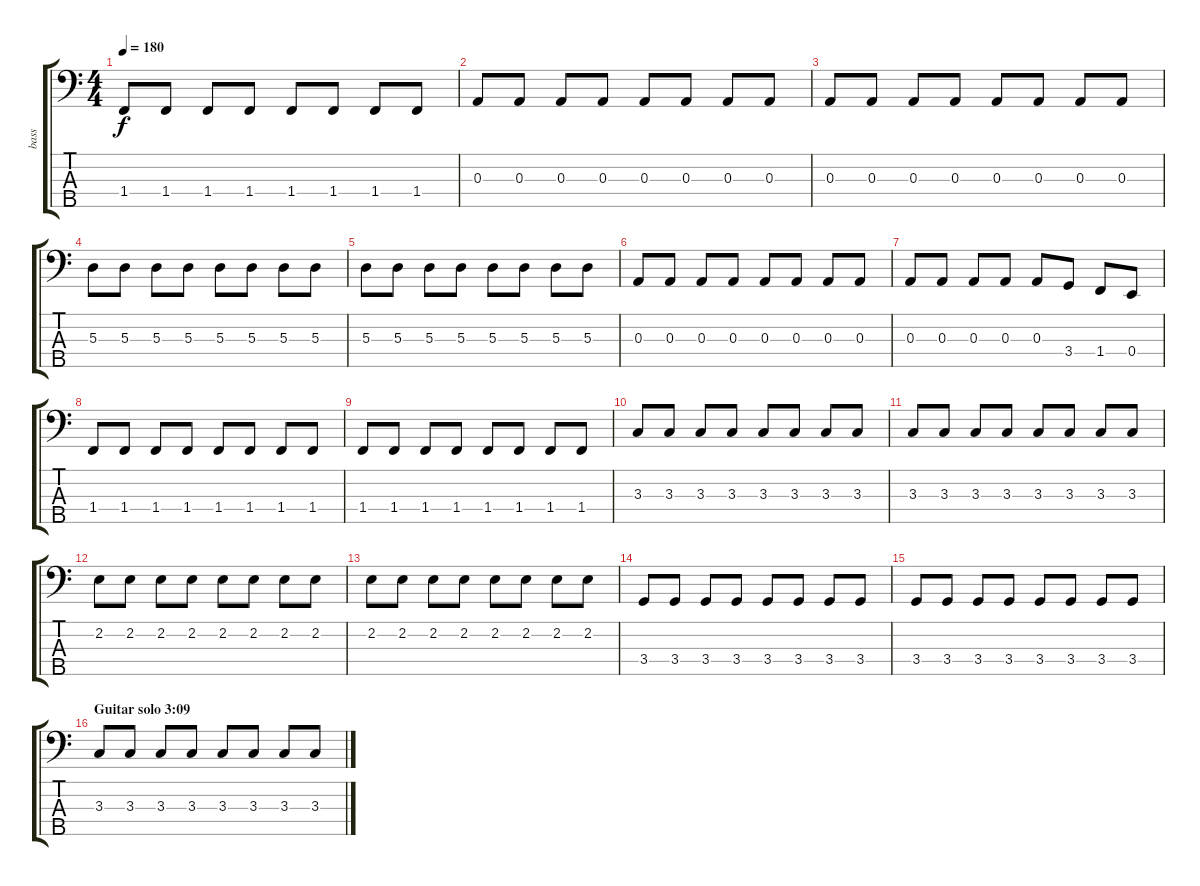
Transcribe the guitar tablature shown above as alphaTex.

\track ("bass" "bass") {instrument electricbassfinger}
\staff {score tabs}
\tuning (G2 D2 A1 E1 B0) {hide}
\ts (4 4)
\tempo 180
\clef f4
\ks c
1.4.8{dy f} 1.4.8 1.4.8 1.4.8 1.4.8 1.4.8 1.4.8 1.4.8 |
0.3.8 0.3.8 0.3.8 0.3.8 0.3.8 0.3.8 0.3.8 0.3.8 |
0.3.8 0.3.8 0.3.8 0.3.8 0.3.8 0.3.8 0.3.8 0.3.8 |
5.3.8 5.3.8 5.3.8 5.3.8 5.3.8 5.3.8 5.3.8 5.3.8 |
5.3.8 5.3.8 5.3.8 5.3.8 5.3.8 5.3.8 5.3.8 5.3.8 |
0.3.8 0.3.8 0.3.8 0.3.8 0.3.8 0.3.8 0.3.8 0.3.8 |
0.3.8 0.3.8 0.3.8 0.3.8 0.3.8 3.4.8 1.4.8 0.4.8 |
1.4.8 1.4.8 1.4.8 1.4.8 1.4.8 1.4.8 1.4.8 1.4.8 |
1.4.8 1.4.8 1.4.8 1.4.8 1.4.8 1.4.8 1.4.8 1.4.8 |
3.3.8 3.3.8 3.3.8 3.3.8 3.3.8 3.3.8 3.3.8 3.3.8 |
3.3.8 3.3.8 3.3.8 3.3.8 3.3.8 3.3.8 3.3.8 3.3.8 |
2.2.8 2.2.8 2.2.8 2.2.8 2.2.8 2.2.8 2.2.8 2.2.8 |
2.2.8 2.2.8 2.2.8 2.2.8 2.2.8 2.2.8 2.2.8 2.2.8 |
3.4.8 3.4.8 3.4.8 3.4.8 3.4.8 3.4.8 3.4.8 3.4.8 |
3.4.8 3.4.8 3.4.8 3.4.8 3.4.8 3.4.8 3.4.8 3.4.8 |
\section ("" "Guitar solo 3:09")
3.3.8 3.3.8 3.3.8 3.3.8 3.3.8 3.3.8 3.3.8 3.3.8
